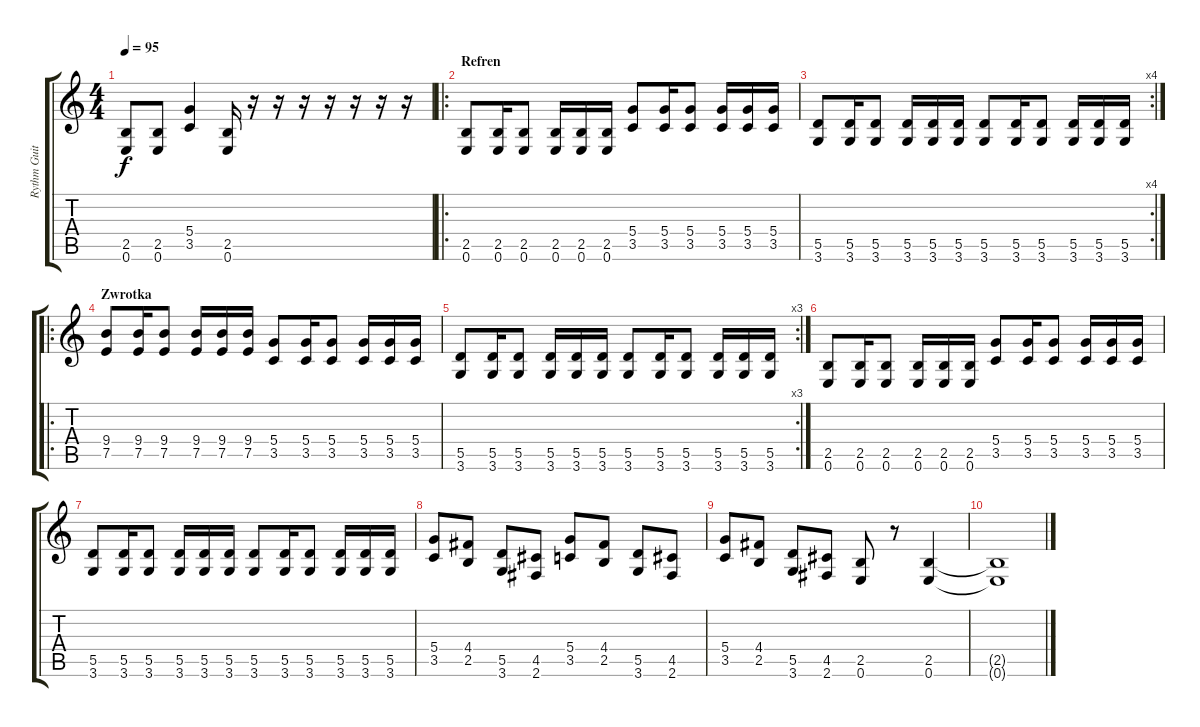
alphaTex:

\track ("Rythm Guitar" "Rythm Guit") {instrument distortionguitar}
\staff {score tabs}
\tuning (E4 B3 G3 D3 A2 E2) {hide}
\ts (4 4)
\tempo 95
\clef g2
\ks c
(2.5 0.6).8{dy f} (2.5 0.6).8 (5.4 3.5).4 (2.5 0.6).16 r.16 r.16 r.16 r.16 r.16 r.16 r.16 |
\ro
\section ("" "Refren")
(2.5 0.6).8 (2.5 0.6).16 (2.5 0.6).8 (2.5 0.6).16 (2.5 0.6).16 (2.5 0.6).16 (5.4 3.5).8 (5.4 3.5).16 (5.4 3.5).8 (5.4 3.5).16 (5.4 3.5).16 (5.4 3.5).16 |
\rc 4
(5.5 3.6).8 (5.5 3.6).16 (5.5 3.6).8 (5.5 3.6).16 (5.5 3.6).16 (5.5 3.6).16 (5.5 3.6).8 (5.5 3.6).16 (5.5 3.6).8 (5.5 3.6).16 (5.5 3.6).16 (5.5 3.6).16 |
\ro
\section ("" "Zwrotka")
(9.4 7.5).8 (9.4 7.5).16 (9.4 7.5).8 (9.4 7.5).16 (9.4 7.5).16 (9.4 7.5).16 (5.4 3.5).8 (5.4 3.5).16 (5.4 3.5).8 (5.4 3.5).16 (5.4 3.5).16 (5.4 3.5).16 |
\rc 3
(5.5 3.6).8 (5.5 3.6).16 (5.5 3.6).8 (5.5 3.6).16 (5.5 3.6).16 (5.5 3.6).16 (5.5 3.6).8 (5.5 3.6).16 (5.5 3.6).8 (5.5 3.6).16 (5.5 3.6).16 (5.5 3.6).16 |
(2.5 0.6).8 (2.5 0.6).16 (2.5 0.6).8 (2.5 0.6).16 (2.5 0.6).16 (2.5 0.6).16 (5.4 3.5).8 (5.4 3.5).16 (5.4 3.5).8 (5.4 3.5).16 (5.4 3.5).16 (5.4 3.5).16 |
(5.5 3.6).8 (5.5 3.6).16 (5.5 3.6).8 (5.5 3.6).16 (5.5 3.6).16 (5.5 3.6).16 (5.5 3.6).8 (5.5 3.6).16 (5.5 3.6).8 (5.5 3.6).16 (5.5 3.6).16 (5.5 3.6).16 |
(5.4 3.5).8 (4.4 2.5).8 (5.5 3.6).8 (4.5 2.6).8 (5.4 3.5).8 (4.4 2.5).8 (5.5 3.6).8 (4.5 2.6).8 |
(5.4 3.5).8 (4.4 2.5).8 (5.5 3.6).8 (4.5 2.6).8 (2.5 0.6).8 r.8 (2.5 0.6).4 |
(2.5{t} 0.6{t}).1
